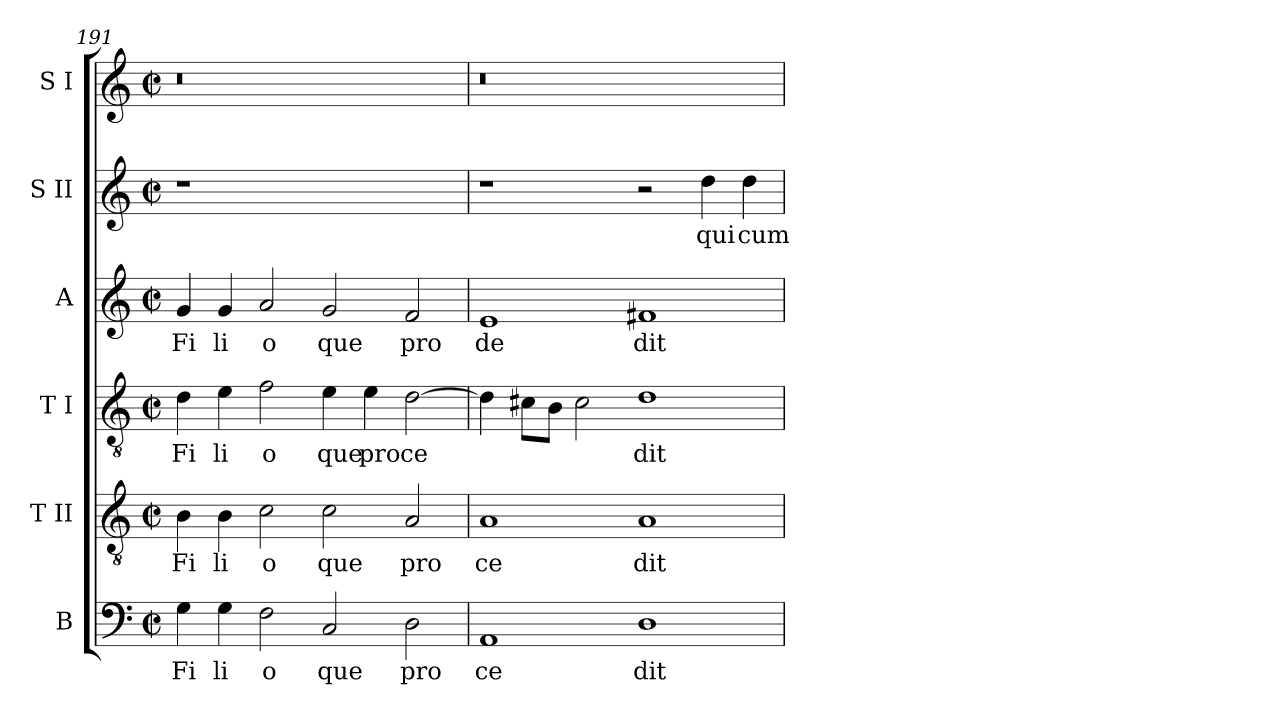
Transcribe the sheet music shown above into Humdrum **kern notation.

**kern	**text	**kern	**text	**kern	**text	**kern	**text	**kern	**text	**kern
*part6	*part6	*part5	*part5	*part4	*part4	*part3	*part3	*part2	*part2	*part1
*staff6	*staff6	*staff5	*staff5	*staff4	*staff4	*staff3	*staff3	*staff2	*staff2	*staff1
*I"B	*	*I"T II	*	*I"T I	*	*I"A	*	*I"S II	*	*I"S I
*I'B	*	*I'T II	*	*I'T I	*	*I'A	*	*I'S II	*	*I'S I
*clefF4	*	*clefGv2	*	*clefGv2	*	*clefG2	*	*clefG2	*	*clefG2
*k[]	*	*k[]	*	*k[]	*	*k[]	*	*k[]	*	*k[]
*C:	*	*C:	*	*C:	*	*C:	*	*C:	*	*C:
*M2/2	*	*M2/2	*	*M2/2	*	*M2/2	*	*M2/2	*	*M2/2
*met(c|)	*	*met(c|)	*	*met(c|)	*	*met(c|)	*	*met(c|)	*	*met(c|)
=191	=191	=191	=191	=191	=191	=191	=191	=191	=191	=191
!	!LO:LY:b:cj	!	!LO:LY:b:cj	!	!LO:LY:b:cj	!	!LO:LY:b:cj	!	!	!
4G\	Fi	4B\	Fi	4d\	Fi	4g/	Fi	1r	.	0r
!	!LO:LY:b:cj	!	!LO:LY:b:cj	!	!LO:LY:b:cj	!	!LO:LY:b:cj	!	!	!
4G\	li	4B\	li	4e\	li	4g/	li	.	.	.
!	!LO:LY:b:cj	!	!LO:LY:b:cj	!	!LO:LY:b:cj	!	!LO:LY:b:cj	!	!	!
2F\	o	2c\	o	2f\	o	2a/	o	.	.	.
!	!LO:LY:b:cj	!	!LO:LY:b:cj	!	!LO:LY:b:cj	!	!LO:LY:b:cj	!	!	!
2C/	que	2c\	que	4e\	que	2g/	que	1ryy	.	.
!	!	!	!	!	!LO:LY:b:cj	!	!	!	!	!
.	.	.	.	4e\	pro	.	.	.	.	.
!	!LO:LY:b:cj	!	!LO:LY:b:cj	!	!LO:LY:b:cj	!	!LO:LY:b:cj	!	!	!
2D\	pro	2A/	pro	[>2d\	ce	2f/	pro	.	.	.
=192	=192	=192	=192	=192	=192	=192	=192	=192	=192	=192
!	!LO:LY:b:cj	!	!LO:LY:b:cj	!	!LO:LY:b:cj	!	!LO:LY:b:cj	!	!	!
1AA	ce	1A	ce	4d\]	.	1e	de	1r	.	0r
!	!	!	!	!	!LO:LY:b:cj	!	!	!	!	!
.	.	.	.	8c#X\L	.	.	.	.	.	.
!	!	!	!	!	!LO:LY:b:cj	!	!	!	!	!
.	.	.	.	8B\J	.	.	.	.	.	.
!	!	!	!	!	!LO:LY:b:cj	!	!	!	!	!
.	.	.	.	2c#\	.	.	.	.	.	.
!	!LO:LY:b:cj	!	!LO:LY:b:cj	!	!LO:LY:b:cj	!	!LO:LY:b:cj	!	!	!
1D	dit	1A	dit	1d	dit	1f#X	dit	2r	.	.
!	!	!	!	!	!	!	!	!	!LO:LY:b:cj	!
.	.	.	.	.	.	.	.	4dd\	qui	.
!	!	!	!	!	!	!	!	!	!LO:LY:b:cj	!
.	.	.	.	.	.	.	.	4dd\	cum	.
=	=	=	=	=	=	=	=	=	=	=
*-	*-	*-	*-	*-	*-	*-	*-	*-	*-	*-
